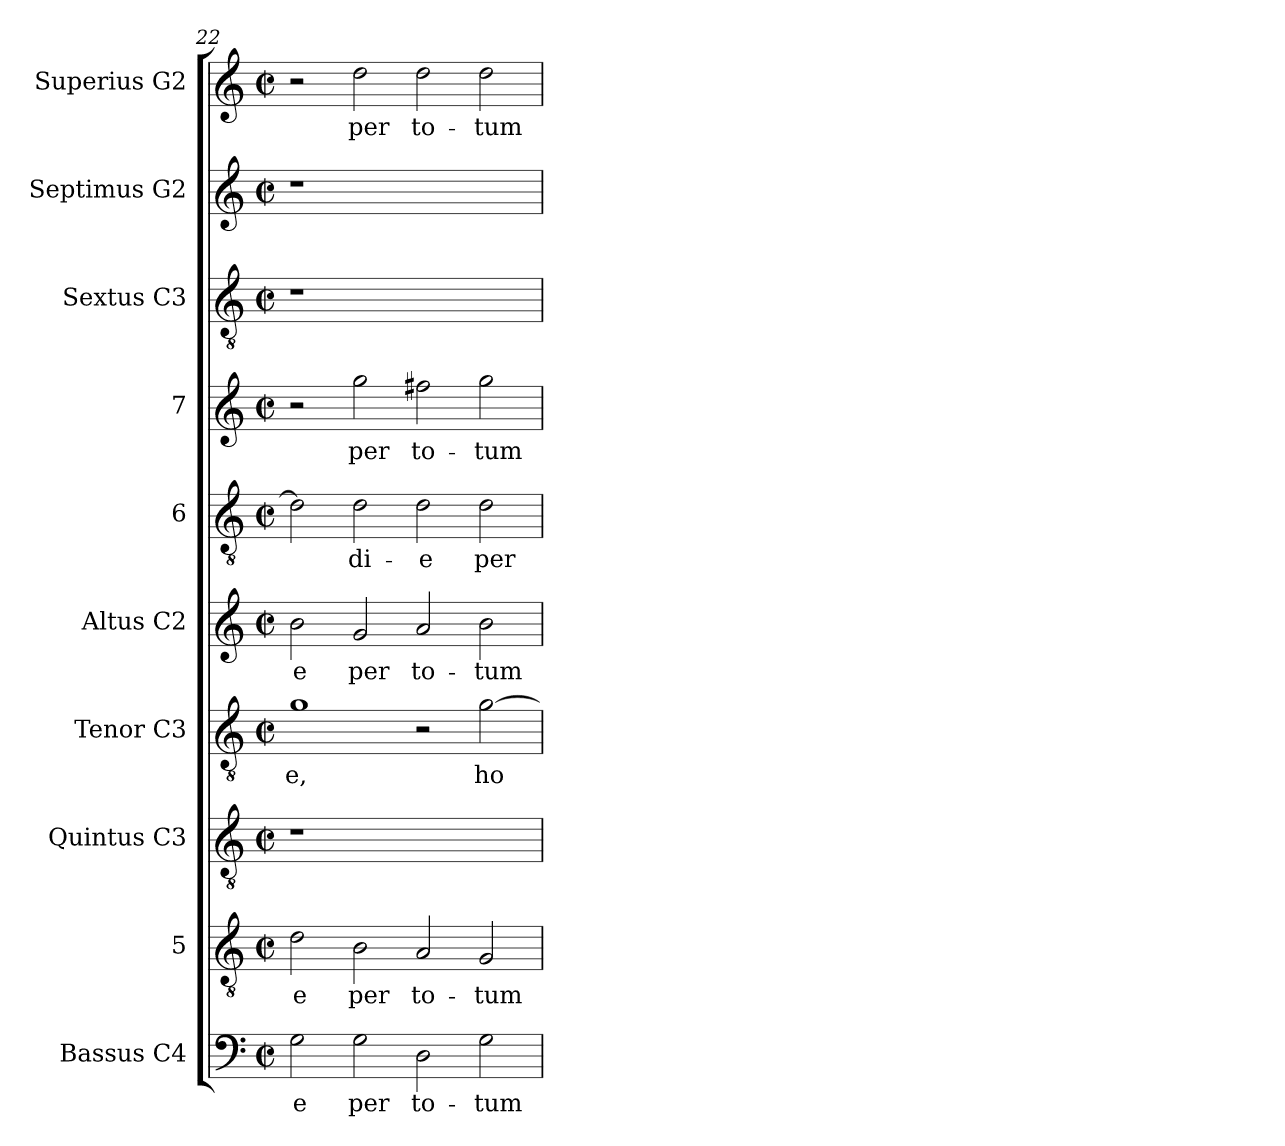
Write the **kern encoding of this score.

**kern	**text	**kern	**text	**kern	**kern	**text	**kern	**text	**kern	**text	**kern	**text	**kern	**kern	**kern	**text
*part10	*part10	*part9	*part9	*part8	*part7	*part7	*part6	*part6	*part5	*part5	*part4	*part4	*part3	*part2	*part1	*part1
*staff10	*staff10	*staff9	*staff9	*staff8	*staff7	*staff7	*staff6	*staff6	*staff5	*staff5	*staff4	*staff4	*staff3	*staff2	*staff1	*staff1
*I"Bassus  C4	*	*I"5	*	*I"Quintus  C3	*I"Tenor  C3	*	*I"Altus  C2	*	*I"6	*	*I"7	*	*I"Sextus  C3	*I"Septimus  G2	*I"Superius  G2	*
*I'B	*	*	*	*	*I'T	*	*I'A	*	*	*	*	*	*	*	*I'S	*
*clefF4	*	*clefGv2	*	*clefGv2	*clefGv2	*	*clefG2	*	*clefGv2	*	*clefG2	*	*clefGv2	*clefG2	*clefG2	*
*k[]	*	*k[]	*	*k[]	*k[]	*	*k[]	*	*k[]	*	*k[]	*	*k[]	*k[]	*k[]	*
*C:	*	*C:	*	*C:	*C:	*	*C:	*	*C:	*	*C:	*	*C:	*C:	*C:	*
*M2/2	*	*M2/2	*	*M2/2	*M2/2	*	*M2/2	*	*M2/2	*	*M2/2	*	*M2/2	*M2/2	*M2/2	*
*met(c|)	*	*met(c|)	*	*met(c|)	*met(c|)	*	*met(c|)	*	*met(c|)	*	*met(c|)	*	*met(c|)	*met(c|)	*met(c|)	*
=22	=22	=22	=22	=22	=22	=22	=22	=22	=22	=22	=22	=22	=22	=22	=22	=22
!	!LO:LY:b:cj	!	!LO:LY:b:cj	!	!	!LO:LY:b:cj	!	!LO:LY:b:cj	!	!LO:LY:b:rj	!	!	!	!	!	!
2G\	-e	2d\	-e	1r	1g	-e,	2b\	-e	2d\]	--	2r	.	1r	1r	2r	.
!	!LO:LY:b:cj	!	!LO:LY:b:cj	!	!	!	!	!LO:LY:b:cj	!	!LO:LY:b:rj	!	!LO:LY:b:cj	!	!	!	!LO:LY:b:cj
2G\	per	2B\	per	.	.	.	2g/	per	2d\	-di-	2gg\	per	.	.	2dd\	per
!	!LO:LY:b:cj	!	!LO:LY:b:cj	!	!	!	!	!LO:LY:b:cj	!	!LO:LY:b:rj	!	!LO:LY:b:cj	!	!	!	!LO:LY:b:cj
2D\	to-	2A/	to-	1ryy	2r	.	2a/	to-	2d\	-e	2ff#X\	to-	1ryy	1ryy	2dd\	to-
!	!LO:LY:b:cj	!	!LO:LY:b:cj	!	!	!LO:LY:b:cj	!	!LO:LY:b:cj	!	!LO:LY:b:rj	!	!LO:LY:b:cj	!	!	!	!LO:LY:b:cj
2G\	-tum	2G/	-tum	.	[>2g\	ho-	2b\	-tum	2d\	per	2gg\	-tum	.	.	2dd\	-tum
=	=	=	=	=	=	=	=	=	=	=	=	=	=	=	=	=
*-	*-	*-	*-	*-	*-	*-	*-	*-	*-	*-	*-	*-	*-	*-	*-	*-
